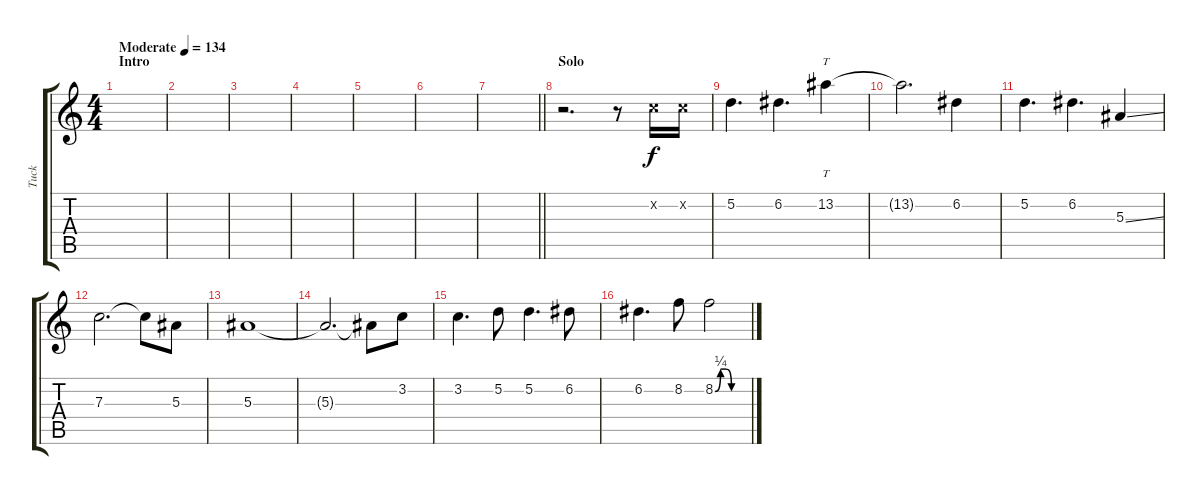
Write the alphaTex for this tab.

\track ("Tuck" "Tuck") {instrument overdrivenguitar}
\staff {score tabs}
\tuning (D4 A3 F3 C3 G2 C2) {hide}
\ts (4 4)
\section ("" "Intro")
\tempo (134 "Moderate")
\clef g2
\ks c
|
|
|
|
|
|
\barLineRight lightlight
|
\section ("" "Solo")
r.2{d volume 16} r.8 3.2{x}.16 3.2{x}.16 |
5.2.4{d} 6.2.4{d} 13.2.4{tt} |
13.2{t}.2{d} 6.2.4 |
5.2.4{d} 6.2.4{d} 5.3{ss}.4 |
7.3.2{d} 7.3{t}.8 5.3.8 |
5.3.1 |
5.3{t}.2{d} 5.3{t}.8 3.2.8 |
3.2.4{d} 5.2.8 5.2.4{d} 6.2.8 |
6.2.4{d} 8.2.8 8.2{be (custom 0 0 10 1 20 1 30 0 60 0)}.2
